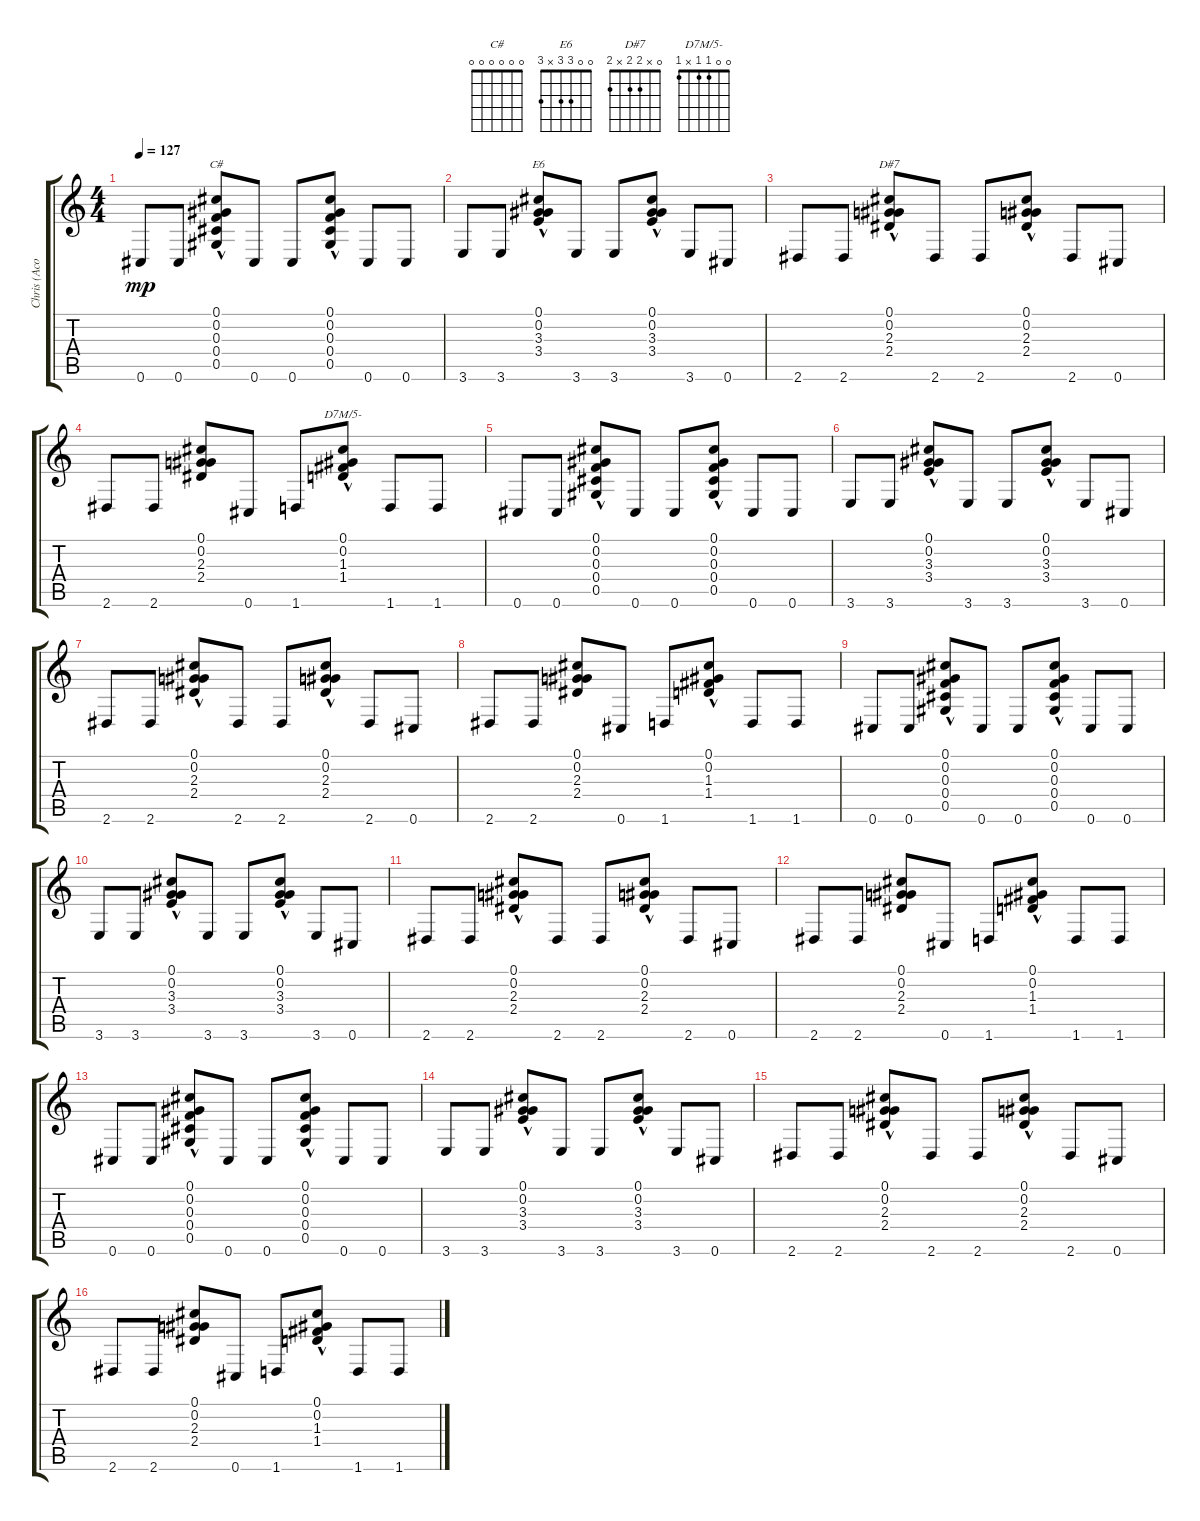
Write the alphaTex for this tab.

\track ("Chris (Acoustic 2 Overdub) See Above" "Chris (Aco") {instrument acousticguitarnylon}
\staff {score tabs}
\tuning (Db4 Ab3 F3 Db3 Ab2 Db2) {hide}
\chord ("C#" 0 0 0 0 0 0)
\chord ("E6" 0 0 3 3 x 3)
\chord ("D#7" 0 x 2 2 x 2)
\chord ("D7M/5-" 0 0 1 1 x 1)
\ts (4 4)
\tempo 127
\clef g2
\ks c
0.6.8{dy mp instrument acousticguitarnylon} 0.6.8 (0.1{hac} 0.2{hac} 0.3{hac} 0.4{hac} 0.5).8{ch "C#"} 0.6.8 0.6.8 (0.1{hac} 0.2{hac} 0.3{hac} 0.4{hac} 0.5).8 0.6.8 0.6.8 |
3.6.8 3.6.8 (0.1{hac} 0.2{hac} 3.3{hac} 3.4{hac}).8{ch "E6"} 3.6.8 3.6.8 (0.1{hac} 0.2{hac} 3.3{hac} 3.4{hac}).8 3.6.8 0.6.8 |
2.6.8 2.6.8 (0.1{hac} 0.2{hac} 2.3{hac} 2.4{hac}).8{ch "D#7"} 2.6.8 2.6.8 (0.1{hac} 0.2{hac} 2.3{hac} 2.4{hac}).8 2.6.8 0.6.8 |
2.6.8 2.6.8 (0.1 0.2 2.3 2.4).8 0.6.8 1.6.8 (0.1{hac} 0.2{hac} 1.3{hac} 1.4).8{ch "D7M/5-"} 1.6.8 1.6.8 |
0.6.8 0.6.8 (0.1{hac} 0.2{hac} 0.3{hac} 0.4{hac} 0.5).8 0.6.8 0.6.8 (0.1{hac} 0.2{hac} 0.3{hac} 0.4{hac} 0.5).8 0.6.8 0.6.8 |
3.6.8 3.6.8 (0.1{hac} 0.2{hac} 3.3{hac} 3.4{hac}).8 3.6.8 3.6.8 (0.1{hac} 0.2{hac} 3.3{hac} 3.4{hac}).8 3.6.8 0.6.8 |
2.6.8 2.6.8 (0.1{hac} 0.2{hac} 2.3{hac} 2.4{hac}).8 2.6.8 2.6.8 (0.1{hac} 0.2{hac} 2.3{hac} 2.4{hac}).8 2.6.8 0.6.8 |
2.6.8 2.6.8 (0.1 0.2 2.3 2.4).8 0.6.8 1.6.8 (0.1{hac} 0.2{hac} 1.3{hac} 1.4).8 1.6.8 1.6.8 |
0.6.8 0.6.8 (0.1{hac} 0.2{hac} 0.3{hac} 0.4{hac} 0.5).8 0.6.8 0.6.8 (0.1{hac} 0.2{hac} 0.3{hac} 0.4{hac} 0.5).8 0.6.8 0.6.8 |
3.6.8 3.6.8 (0.1{hac} 0.2{hac} 3.3{hac} 3.4{hac}).8 3.6.8 3.6.8 (0.1{hac} 0.2{hac} 3.3{hac} 3.4{hac}).8 3.6.8 0.6.8 |
2.6.8 2.6.8 (0.1{hac} 0.2{hac} 2.3{hac} 2.4{hac}).8 2.6.8 2.6.8 (0.1{hac} 0.2{hac} 2.3{hac} 2.4{hac}).8 2.6.8 0.6.8 |
2.6.8 2.6.8 (0.1 0.2 2.3 2.4).8 0.6.8 1.6.8 (0.1{hac} 0.2{hac} 1.3{hac} 1.4).8 1.6.8 1.6.8 |
0.6.8 0.6.8 (0.1{hac} 0.2{hac} 0.3{hac} 0.4{hac} 0.5).8 0.6.8 0.6.8 (0.1{hac} 0.2{hac} 0.3{hac} 0.4{hac} 0.5).8 0.6.8 0.6.8 |
3.6.8 3.6.8 (0.1{hac} 0.2{hac} 3.3{hac} 3.4{hac}).8 3.6.8 3.6.8 (0.1{hac} 0.2{hac} 3.3{hac} 3.4{hac}).8 3.6.8 0.6.8 |
2.6.8 2.6.8 (0.1{hac} 0.2{hac} 2.3{hac} 2.4{hac}).8 2.6.8 2.6.8 (0.1{hac} 0.2{hac} 2.3{hac} 2.4{hac}).8 2.6.8 0.6.8 |
2.6.8 2.6.8 (0.1 0.2 2.3 2.4).8 0.6.8 1.6.8 (0.1{hac} 0.2{hac} 1.3{hac} 1.4).8 1.6.8 1.6.8
